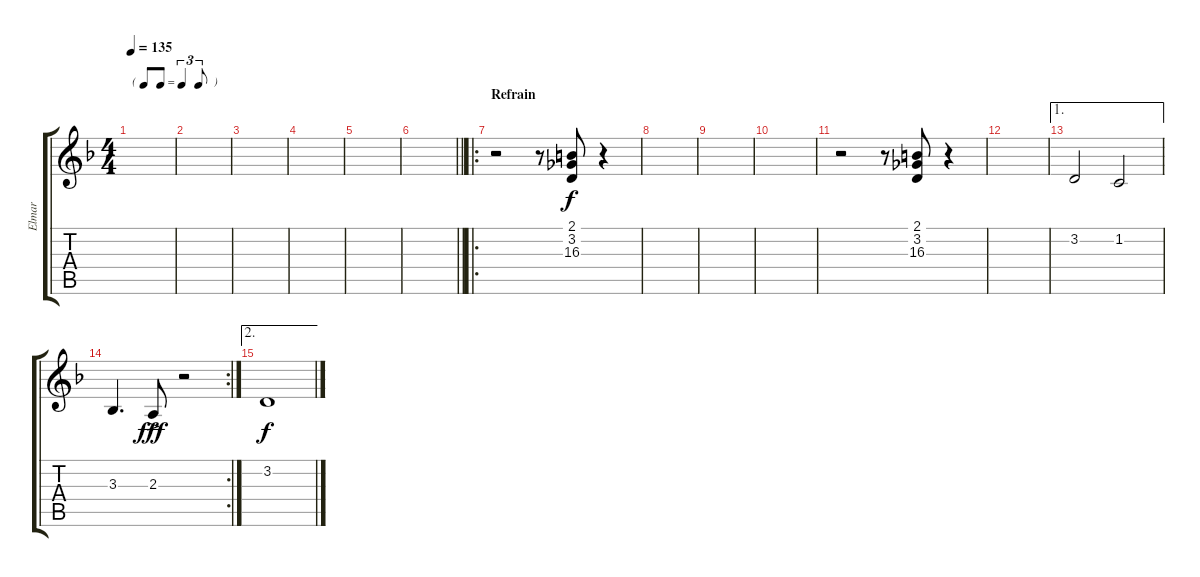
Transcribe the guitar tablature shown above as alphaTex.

\track ("Elmar" "Elmar") {instrument altosax}
\staff {score tabs}
\tuning (E4 B3 G3 D3 A2 E2) {hide}
\ts (4 4)
\tf triplet8th
\tempo 135
\clef g2
\ks f
|
|
|
|
|
\barLineRight lightlight
|
\ro
\section ("" "Refrain")
r.2 r.8 (2.1 3.2 16.3).8{dy f} r.4 |
|
|
|
r.2 r.8 (2.1 3.2 16.3).8 r.4 |
|
\ae 1
3.2.2 1.2.2 |
\rc 2
3.3.4{d} 2.3{ac}.8{dy fff} r.2 |
\ae 2
3.2.1{dy f}
